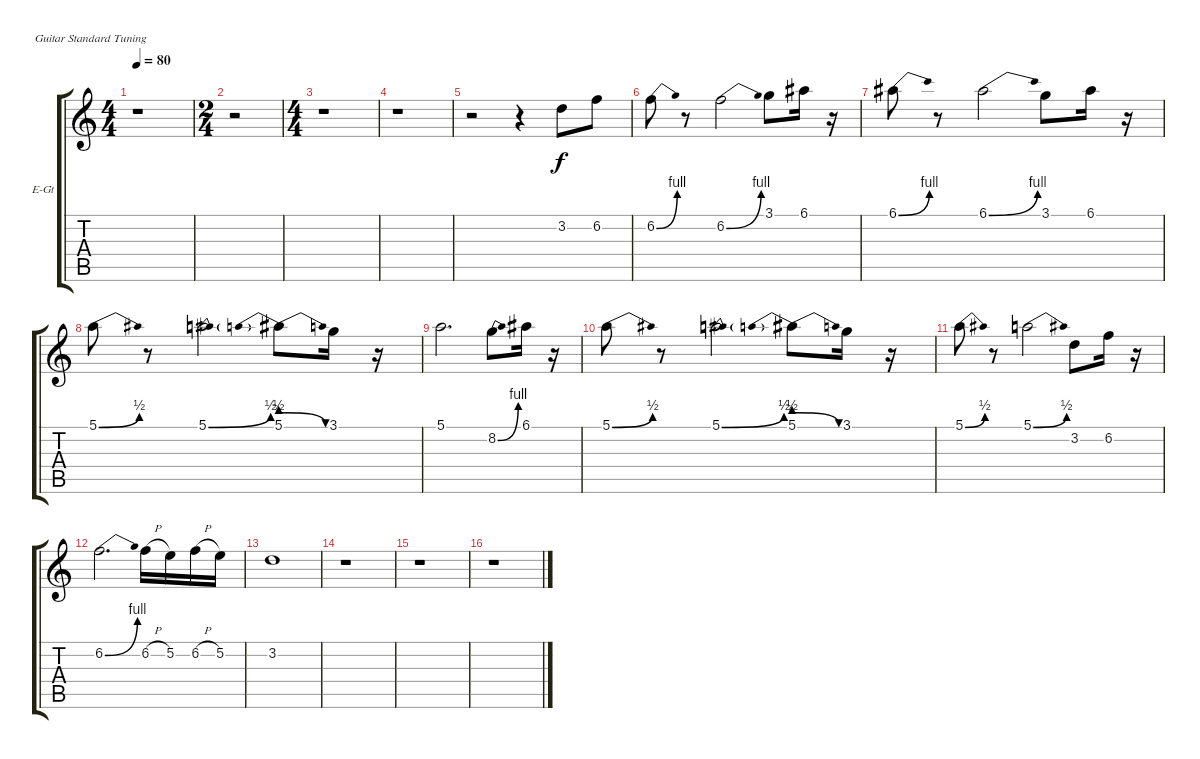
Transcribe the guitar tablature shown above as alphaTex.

\bracketExtendMode groupsimilarinstruments
\firstSystemTrackNameOrientation horizontal
\otherSystemsTrackNameOrientation horizontal
\track ("Blackmore solo 1" "E-Gt") {mute instrument electricguitarjazz}
\staff {score tabs}
\tuning (E4 B3 G3 D3 A2 E2)
\ts (4 4)
\tempo 80
\clef g2
\ks c
r.1{dy f} |
\ts (2 4)
r.2 |
\ts (4 4)
r.1 |
r.1 |
r.2 r.4 3.2.8 6.2.8 |
6.2{be (bend 0 0 60 4)}.8 r.8 6.2{be (bend 0 0 60 4)}.2 3.1.8 6.1.16 r.16 |
6.1{be (bend 0 0 60 4)}.8 r.8 6.1{be (bend 0 0 60 4)}.2 3.1.8 6.1.16 r.16 |
5.1{be (bend 0 0 60 2)}.8 r.8 5.1{be (bend 0 0 60 2)}.2 5.1{be (prebendrelease 0 2 60 0)}.8 3.1.16 r.16 |
5.1.2{d} 8.2{be (bend 0 0 60 4)}.8 6.1.16 r.16 |
5.1{be (bend 0 0 60 2)}.8 r.8 5.1{be (bend 0 0 60 2)}.2 5.1{be (prebendrelease 0 2 60 0)}.8 3.1.16 r.16 |
5.1{be (bend 0 0 60 2)}.8 r.8 5.1{be (bend 0 0 60 2)}.2 3.2.8 6.2.16 r.16 |
6.2{be (bend 0 0 60 4)}.2{d} 6.2{h}.16 5.2.16 6.2{h}.16 5.2.16 |
3.2.1 |
r.1 |
r.1 |
r.1
